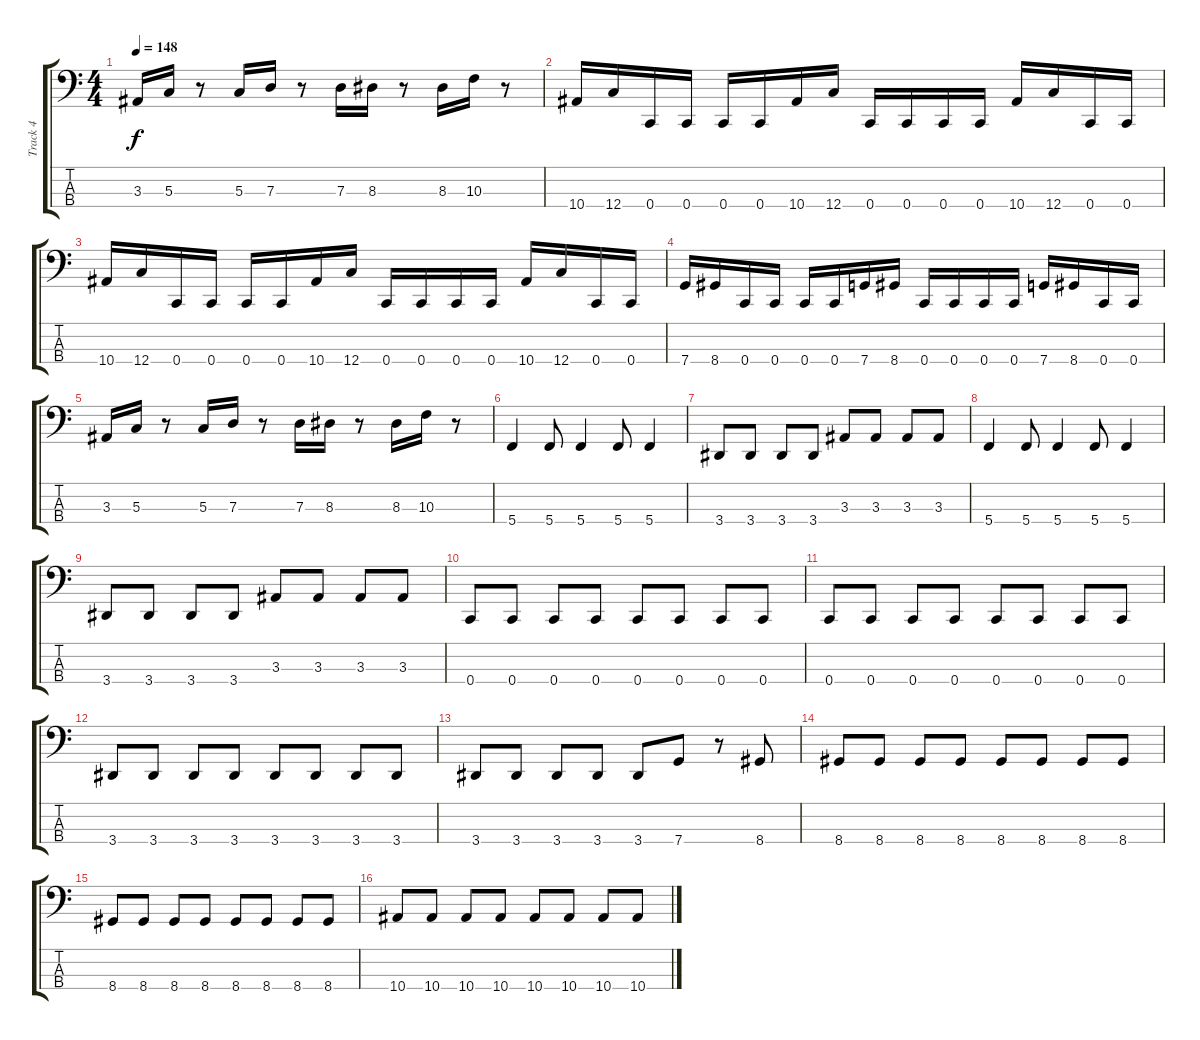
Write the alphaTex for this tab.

\track ("Track 4" "Track 4") {instrument electricbassfinger}
\staff {score tabs}
\tuning (F2 C2 G1 C1) {hide}
\ts (4 4)
\tempo 148
\clef f4
\ks c
3.3.16{dy f} 5.3.16 r.8 5.3.16 7.3.16 r.8 7.3.16 8.3.16 r.8 8.3.16 10.3.16 r.8 |
10.4.16 12.4.16 0.4.16 0.4.16 0.4.16 0.4.16 10.4.16 12.4.16 0.4.16 0.4.16 0.4.16 0.4.16 10.4.16 12.4.16 0.4.16 0.4.16 |
10.4.16 12.4.16 0.4.16 0.4.16 0.4.16 0.4.16 10.4.16 12.4.16 0.4.16 0.4.16 0.4.16 0.4.16 10.4.16 12.4.16 0.4.16 0.4.16 |
7.4.16 8.4.16 0.4.16 0.4.16 0.4.16 0.4.16 7.4.16 8.4.16 0.4.16 0.4.16 0.4.16 0.4.16 7.4.16 8.4.16 0.4.16 0.4.16 |
3.3.16 5.3.16 r.8 5.3.16 7.3.16 r.8 7.3.16 8.3.16 r.8 8.3.16 10.3.16 r.8 |
5.4.4 5.4.8 5.4.4 5.4.8 5.4.4 |
3.4.8 3.4.8 3.4.8 3.4.8 3.3.8 3.3.8 3.3.8 3.3.8 |
5.4.4 5.4.8 5.4.4 5.4.8 5.4.4 |
3.4.8 3.4.8 3.4.8 3.4.8 3.3.8 3.3.8 3.3.8 3.3.8 |
0.4.8 0.4.8 0.4.8 0.4.8 0.4.8 0.4.8 0.4.8 0.4.8 |
0.4.8 0.4.8 0.4.8 0.4.8 0.4.8 0.4.8 0.4.8 0.4.8 |
3.4.8 3.4.8 3.4.8 3.4.8 3.4.8 3.4.8 3.4.8 3.4.8 |
3.4.8 3.4.8 3.4.8 3.4.8 3.4.8 7.4.8 r.8 8.4.8 |
8.4.8 8.4.8 8.4.8 8.4.8 8.4.8 8.4.8 8.4.8 8.4.8 |
8.4.8 8.4.8 8.4.8 8.4.8 8.4.8 8.4.8 8.4.8 8.4.8 |
10.4.8 10.4.8 10.4.8 10.4.8 10.4.8 10.4.8 10.4.8 10.4.8
